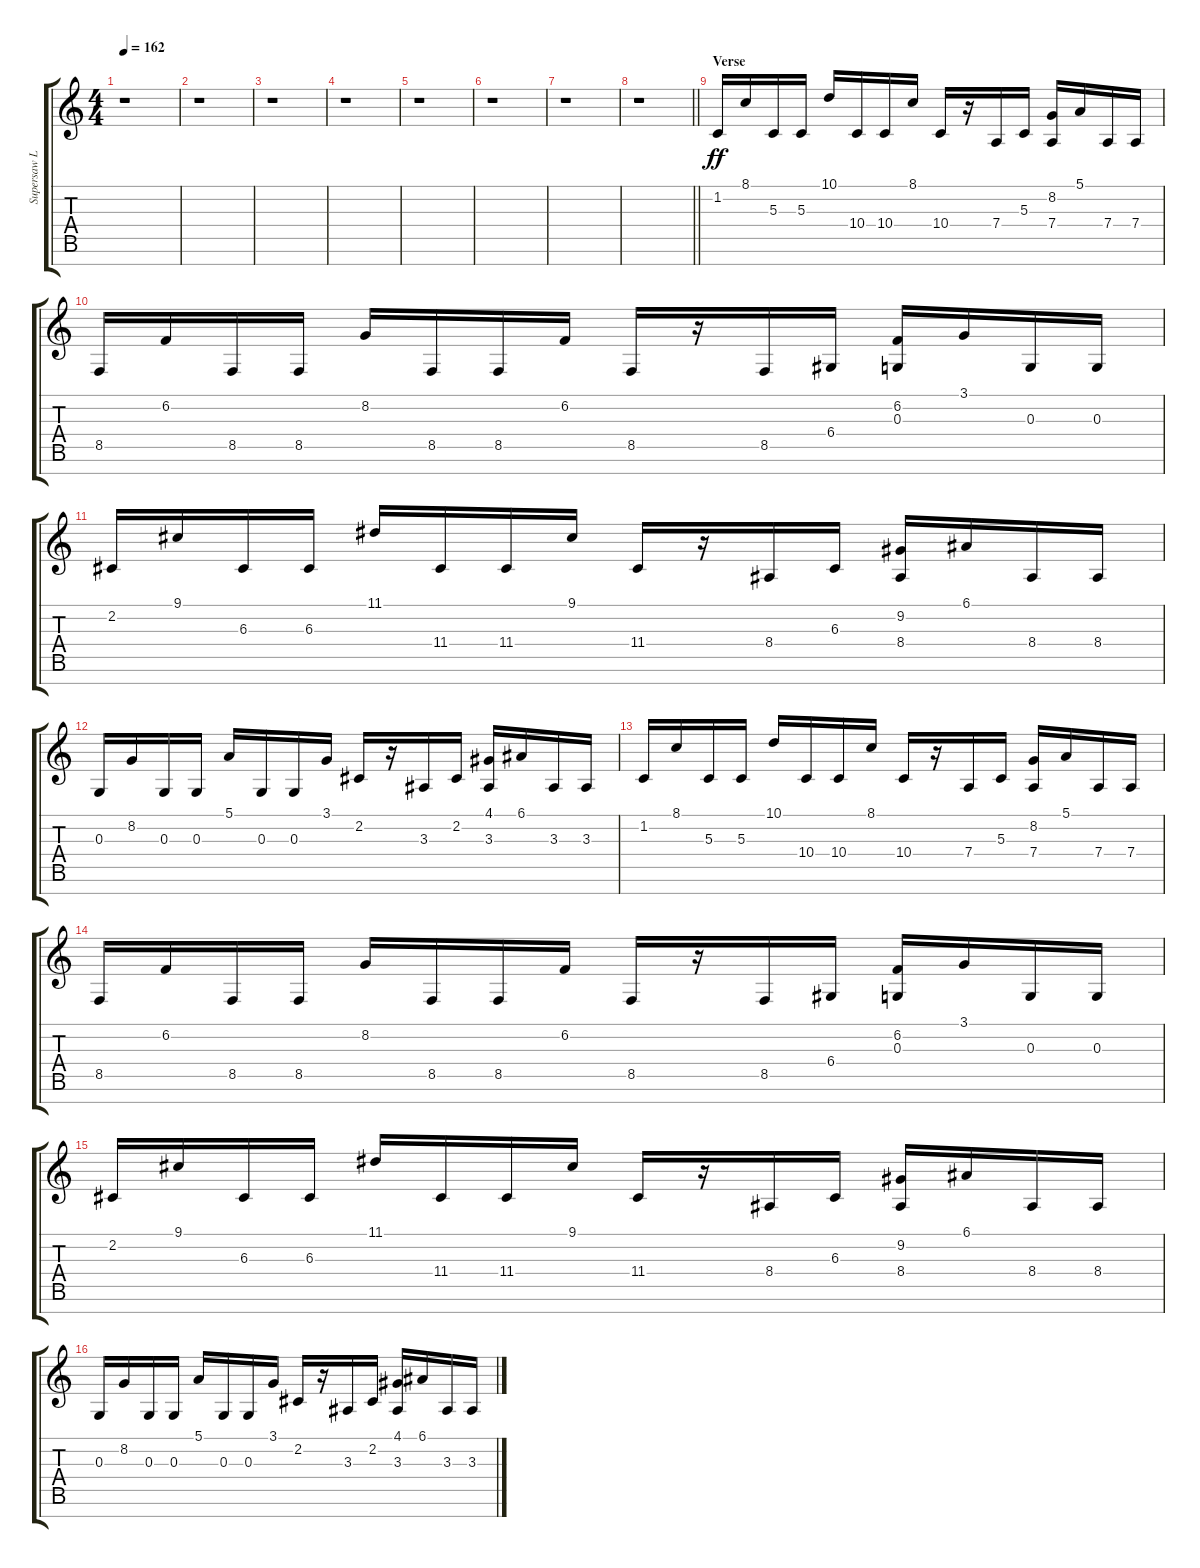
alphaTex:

\track ("Supersaw Lead" "Supersaw L") {instrument lead2sawtooth}
\staff {score tabs}
\tuning (E4 B3 G3 D3 A2 E2 B1) {hide}
\ts (4 4)
\tempo 162
\clef g2
\ks c
r.1{dy ff} |
r.1 |
r.1 |
r.1 |
r.1 |
r.1 |
r.1 |
\barLineRight lightlight
r.1 |
\section ("" "Verse")
1.2.16 8.1.16 5.3.16 5.3.16 10.1.16 10.4.16 10.4.16 8.1.16 10.4.16 r.16 7.4.16 5.3.16 (8.2 7.4).16 5.1.16 7.4.16 7.4.16 |
8.5.16 6.2.16 8.5.16 8.5.16 8.2.16 8.5.16 8.5.16 6.2.16 8.5.16 r.16 8.5.16 6.4.16 (6.2 0.3).16 3.1.16 0.3.16 0.3.16 |
2.2.16 9.1.16 6.3.16 6.3.16 11.1.16 11.4.16 11.4.16 9.1.16 11.4.16 r.16 8.4.16 6.3.16 (9.2 8.4).16 6.1.16 8.4.16 8.4.16 |
0.3.16 8.2.16 0.3.16 0.3.16 5.1.16 0.3.16 0.3.16 3.1.16 2.2.16 r.16 3.3.16 2.2.16 (4.1 3.3).16 6.1.16 3.3.16 3.3.16 |
1.2.16 8.1.16 5.3.16 5.3.16 10.1.16 10.4.16 10.4.16 8.1.16 10.4.16 r.16 7.4.16 5.3.16 (8.2 7.4).16 5.1.16 7.4.16 7.4.16 |
8.5.16 6.2.16 8.5.16 8.5.16 8.2.16 8.5.16 8.5.16 6.2.16 8.5.16 r.16 8.5.16 6.4.16 (6.2 0.3).16 3.1.16 0.3.16 0.3.16 |
2.2.16 9.1.16 6.3.16 6.3.16 11.1.16 11.4.16 11.4.16 9.1.16 11.4.16 r.16 8.4.16 6.3.16 (9.2 8.4).16 6.1.16 8.4.16 8.4.16 |
0.3.16 8.2.16 0.3.16 0.3.16 5.1.16 0.3.16 0.3.16 3.1.16 2.2.16 r.16 3.3.16 2.2.16 (4.1 3.3).16 6.1.16 3.3.16 3.3.16
